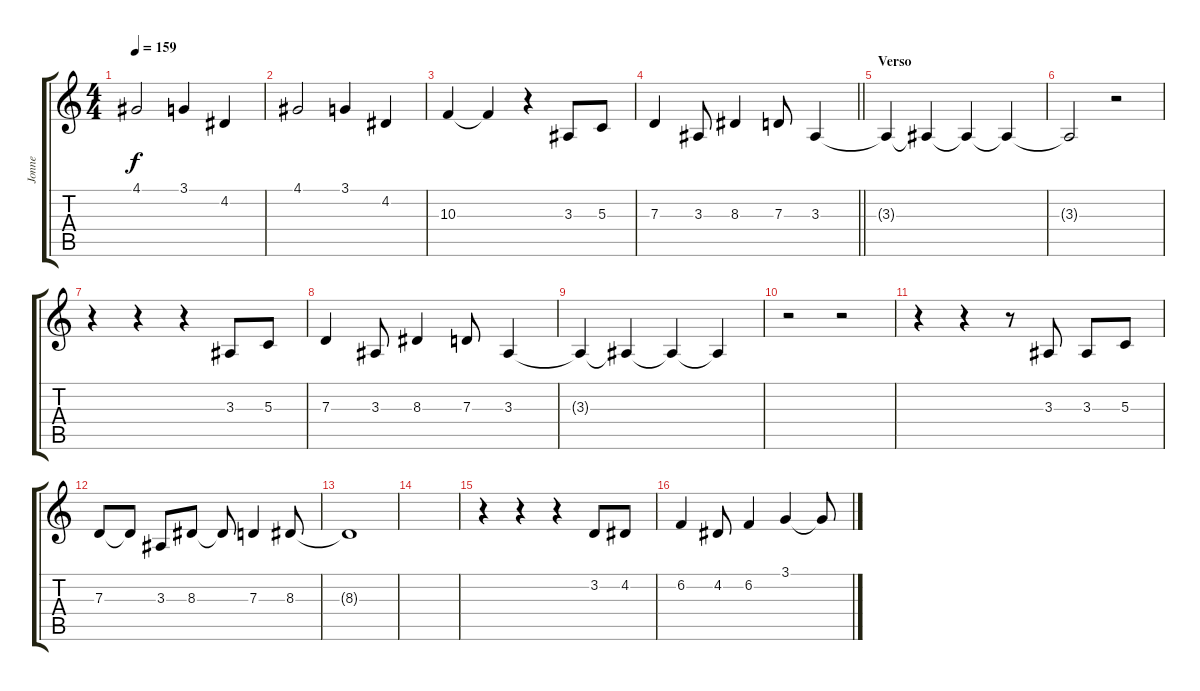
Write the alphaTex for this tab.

\track ("Jonne " "Jonne ") {instrument synthvoice}
\staff {score tabs}
\tuning (E4 B3 G3 D3 A2 E2) {hide}
\ts (4 4)
\tempo 159
\clef g2
\ks c
4.1{t}.2{dy f} 3.1.4 4.2.4 |
4.1.2 3.1.4 4.2.4 |
10.3.4 10.3{t}.4 r.4 3.3.8 5.3.8 |
\barLineRight lightlight
7.3.4 3.3.8 8.3.4 7.3.8 3.3.4 |
\section ("" "Verso")
3.3{t}.4 3.3{t}.4 3.3{t}.4 3.3{t}.4 |
3.3{t}.2 r.2 |
r.4 r.4 r.4 3.3.8 5.3.8 |
7.3.4 3.3.8 8.3.4 7.3.8 3.3.4 |
3.3{t}.4 3.3{t}.4 3.3{t}.4 3.3{t}.4 |
r.2 r.2 |
r.4 r.4 r.8 3.3.8 3.3.8 5.3.8 |
7.3.8 7.3{t}.8 3.3.8 8.3.8 8.3{t}.8 7.3.4 8.3.8 |
8.3{t}.1 |
|
r.4 r.4 r.4 3.2.8 4.2.8 |
6.2.4 4.2.8 6.2.4 3.1.4 3.1{t}.8
